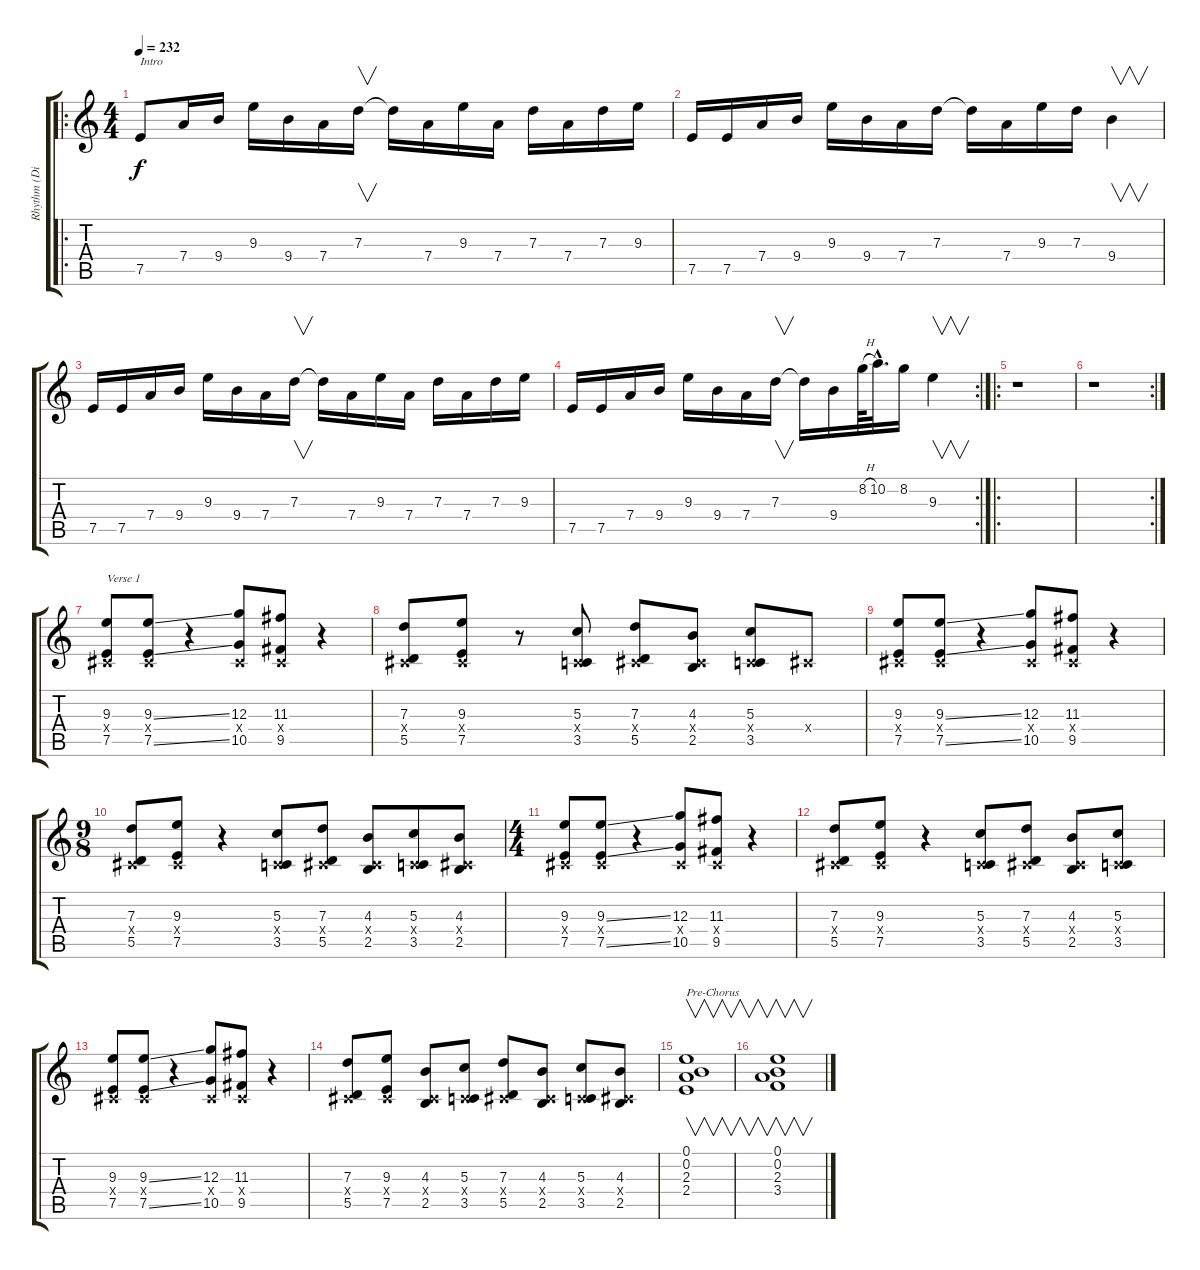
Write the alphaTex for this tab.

\track ("Rhythm (Dist.)" "Rhythm (Di") {instrument distortionguitar}
\staff {score tabs}
\tuning (E4 B3 G3 D3 A2 E2) {hide}
\ro
\ts (4 4)
\tempo 232
\clef g2
\ks c
7.5.8{txt "Intro" dy f instrument distortionguitar} 7.4.16 9.4.16 9.3.16 9.4.16 7.4.16 7.3.16{v} 7.3{t}.16 7.4.16 9.3.16 7.4.16 7.3.16 7.4.16 7.3.16 9.3.16 |
7.5.16 7.5.16 7.4.16 9.4.16 9.3.16 9.4.16 7.4.16 7.3.16 7.3{t}.16 7.4.16 9.3.16 7.3.16 9.4.4{v} |
7.5.16 7.5.16 7.4.16 9.4.16 9.3.16 9.4.16 7.4.16 7.3.16{v} 7.3{t}.16 7.4.16 9.3.16 7.4.16 7.3.16 7.4.16 7.3.16 9.3.16 |
\rc 2
7.5.16 7.5.16 7.4.16 9.4.16 9.3.16 9.4.16 7.4.16 7.3.16{v} 7.3{t}.16 9.4.16 8.2{h}.64 10.2{hac}.32{d} 8.2.16 9.3.4{v} |
\ro
r.1 |
\rc 2
r.1 |
(9.3 -1.4{x} 7.5).8{txt "Verse 1"} (9.3{ss} -1.4{x} 7.5{ss}).8 r.4 (12.3 -1.4{x} 10.5).8 (11.3 -1.4{x} 9.5).8 r.4 |
(7.3 -1.4{x} 5.5).8 (9.3 -1.4{x} 7.5).8 r.8 (5.3 -1.4{x} 3.5).8 (7.3 -1.4{x} 5.5).8 (4.3 -1.4{x} 2.5).8 (5.3 -1.4{x} 3.5).8 -1.4{x}.8 |
(9.3 -1.4{x} 7.5).8 (9.3{ss} -1.4{x} 7.5{ss}).8 r.4 (12.3 -1.4{x} 10.5).8 (11.3 -1.4{x} 9.5).8 r.4 |
\ts (9 8)
(7.3 -1.4{x} 5.5).8 (9.3 -1.4{x} 7.5).8 r.4 (5.3 -1.4{x} 3.5).8 (7.3 -1.4{x} 5.5).8 (4.3 -1.4{x} 2.5).8 (5.3 -1.4{x} 3.5).8 (4.3 -1.4{x} 2.5).8 |
\ts (4 4)
(9.3 -1.4{x} 7.5).8 (9.3{ss} -1.4{x} 7.5{ss}).8 r.4 (12.3 -1.4{x} 10.5).8 (11.3 -1.4{x} 9.5).8 r.4 |
(7.3 -1.4{x} 5.5).8 (9.3 -1.4{x} 7.5).8 r.4 (5.3 -1.4{x} 3.5).8 (7.3 -1.4{x} 5.5).8 (4.3 -1.4{x} 2.5).8 (5.3 -1.4{x} 3.5).8 |
(9.3 -1.4{x} 7.5).8 (9.3{ss} -1.4{x} 7.5{ss}).8 r.4 (12.3 -1.4{x} 10.5).8 (11.3 -1.4{x} 9.5).8 r.4 |
(7.3 -1.4{x} 5.5).8 (9.3 -1.4{x} 7.5).8 (4.3 -1.4{x} 2.5).8 (5.3 -1.4{x} 3.5).8 (7.3 -1.4{x} 5.5).8 (4.3 -1.4{x} 2.5).8 (5.3 -1.4{x} 3.5).8 (4.3 -1.4{x} 2.5).8 |
(0.1 0.2 2.3 2.4).1{v txt "Pre-Chorus"} |
(0.1 0.2 2.3 3.4).1{v}
